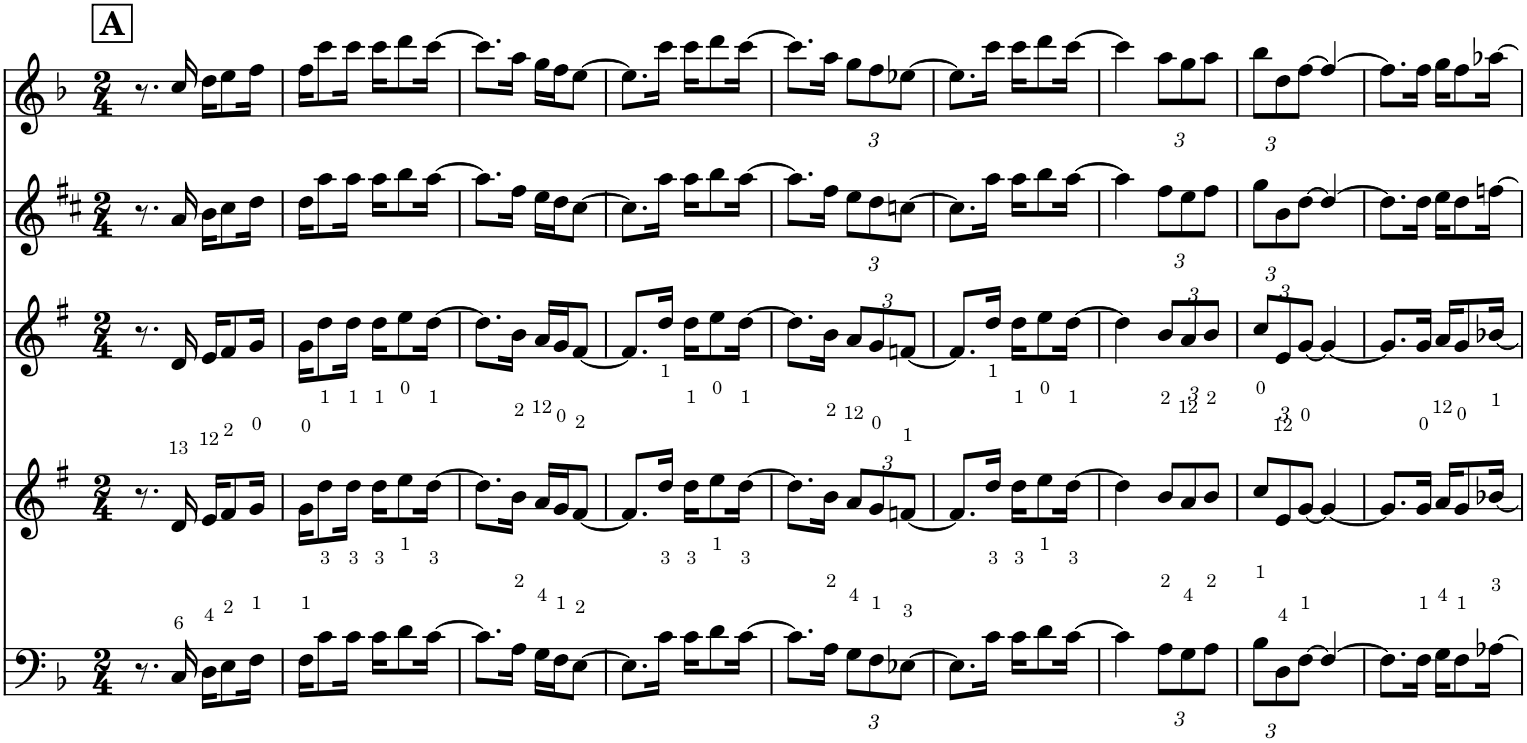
**kern	**kern	**kern	**kern	**kern
*part5	*part4	*part3	*part2	*part1
*staff5	*staff4	*staff3	*staff2	*staff1
*I"Trombone	*I"Bb Trumpet	*I"Saxofone Tenor	*I"Saxofone Alto	*I"Flauta Transversal
*I'Trb	*I'Tpt	*	*	*I'Fl
*clefF4	*clefG2	*clefG2	*clefG2	*clefG2
*	*Trd1c2	*Trd8c14	*Trd5c9	*
*k[b-]	*k[f#]	*k[f#]	*k[f#c#]	*k[b-]
*M2/4	*M2/4	*M2/4	*M2/4	*M2/4
!!LO:REH:place=s1:a:B:cj:fs=14:t=A
=1	=1	=1	=1	=1
8.r	8.r	8.r	8.r	8.r
16C/	16d/	16d/	16a/	16cc/
16D\KL	16e/KL	16e/KL	16b\KL	16dd\KL
8E\	8f#/	8f#/	8cc#\	8ee\
16F\Jk	16g/Jk	16g/Jk	16dd\Jk	16ff\Jk
=2	=2	=2	=2	=2
16F\KL	16g\KL	16g\KL	16dd\KL	16ff\KL
8c\	8dd\	8dd\	8aa\	8ccc\
16c\Jk	16dd\Jk	16dd\Jk	16aa\Jk	16ccc\Jk
16c\KL	16dd\KL	16dd\KL	16aa\KL	16ccc\KL
8d\	8ee\	8ee\	8bb\	8ddd\
[16c\Jk	[16dd\Jk	[16dd\Jk	[16aa\Jk	[16ccc\Jk
=3	=3	=3	=3	=3
8.c\L]	8.dd\L]	8.dd\L]	8.aa\L]	8.ccc\L]
16A\Jk	16b\Jk	16b\Jk	16ff#\Jk	16aa\Jk
16G\LL	16a/LL	16a/LL	16ee\LL	16gg\LL
16F\J	16g/J	16g/J	16dd\J	16ff\J
[8E\J	[8f#/J	[8f#/J	[8cc#\J	[8ee\J
=4	=4	=4	=4	=4
8.E\L]	8.f#/L]	8.f#/L]	8.cc#\L]	8.ee\L]
16c\Jk	16dd/Jk	16dd/Jk	16aa\Jk	16ccc\Jk
16c\KL	16dd\KL	16dd\KL	16aa\KL	16ccc\KL
8d\	8ee\	8ee\	8bb\	8ddd\
[16c\Jk	[16dd\Jk	[16dd\Jk	[16aa\Jk	[16ccc\Jk
=5	=5	=5	=5	=5
8.c\L]	8.dd\L]	8.dd\L]	8.aa\L]	8.ccc\L]
16A\Jk	16b\Jk	16b\Jk	16ff#\Jk	16aa\Jk
*Xbrackettup	*Xbrackettup	*Xbrackettup	*Xbrackettup	*Xbrackettup
12G\L	12a/L	12a/L	12ee\L	12gg\L
12F\	12g/	12g/	12dd\	12ff\
[12E-X\J	[12fn/J	[12fn/J	[12ccn\J	[12ee-X\J
=6	=6	=6	=6	=6
8.E-\L]	8.f/L]	8.f/L]	8.cc\L]	8.ee-\L]
16c\Jk	16dd/Jk	16dd/Jk	16aa\Jk	16ccc\Jk
16c\KL	16dd\KL	16dd\KL	16aa\KL	16ccc\KL
8d\	8ee\	8ee\	8bb\	8ddd\
[16c\Jk	[16dd\Jk	[16dd\Jk	[16aa\Jk	[16ccc\Jk
=7	=7	=7	=7	=7
4c\]	4dd\]	4dd\]	4aa\]	4ccc\]
12A\L	12b/L	12b/L	12ff#\L	12aa\L
12G\	12a/	12a/	12ee\	12gg\
12A\J	12b/J	12b/J	12ff#\J	12aa\J
=8	=8	=8	=8	=8
12B-\L	12cc/L	12cc/L	12gg\L	12bb-\L
12D\	12e/	12e/	12b\	12dd\
[12F\J	[12g/J	[12g/J	[12dd\J	[12ff\J
4F/_	4g/_	4g/_	4dd/_	4ff/_
=9	=9	=9	=9	=9
8.F\L]	8.g/L]	8.g/L]	8.dd\L]	8.ff\L]
16F\Jk	16g/Jk	16g/Jk	16dd\Jk	16ff\Jk
16G\KL	16a/KL	16a/KL	16ee\KL	16gg\KL
8F\	8g/	8g/	8dd\	8ff\
[16A-X\Jk	[16b-X/Jk	[16b-X/Jk	[16ffn\Jk	[16aa-X\Jk
=	=	=	=	=
*-	*-	*-	*-	*-
